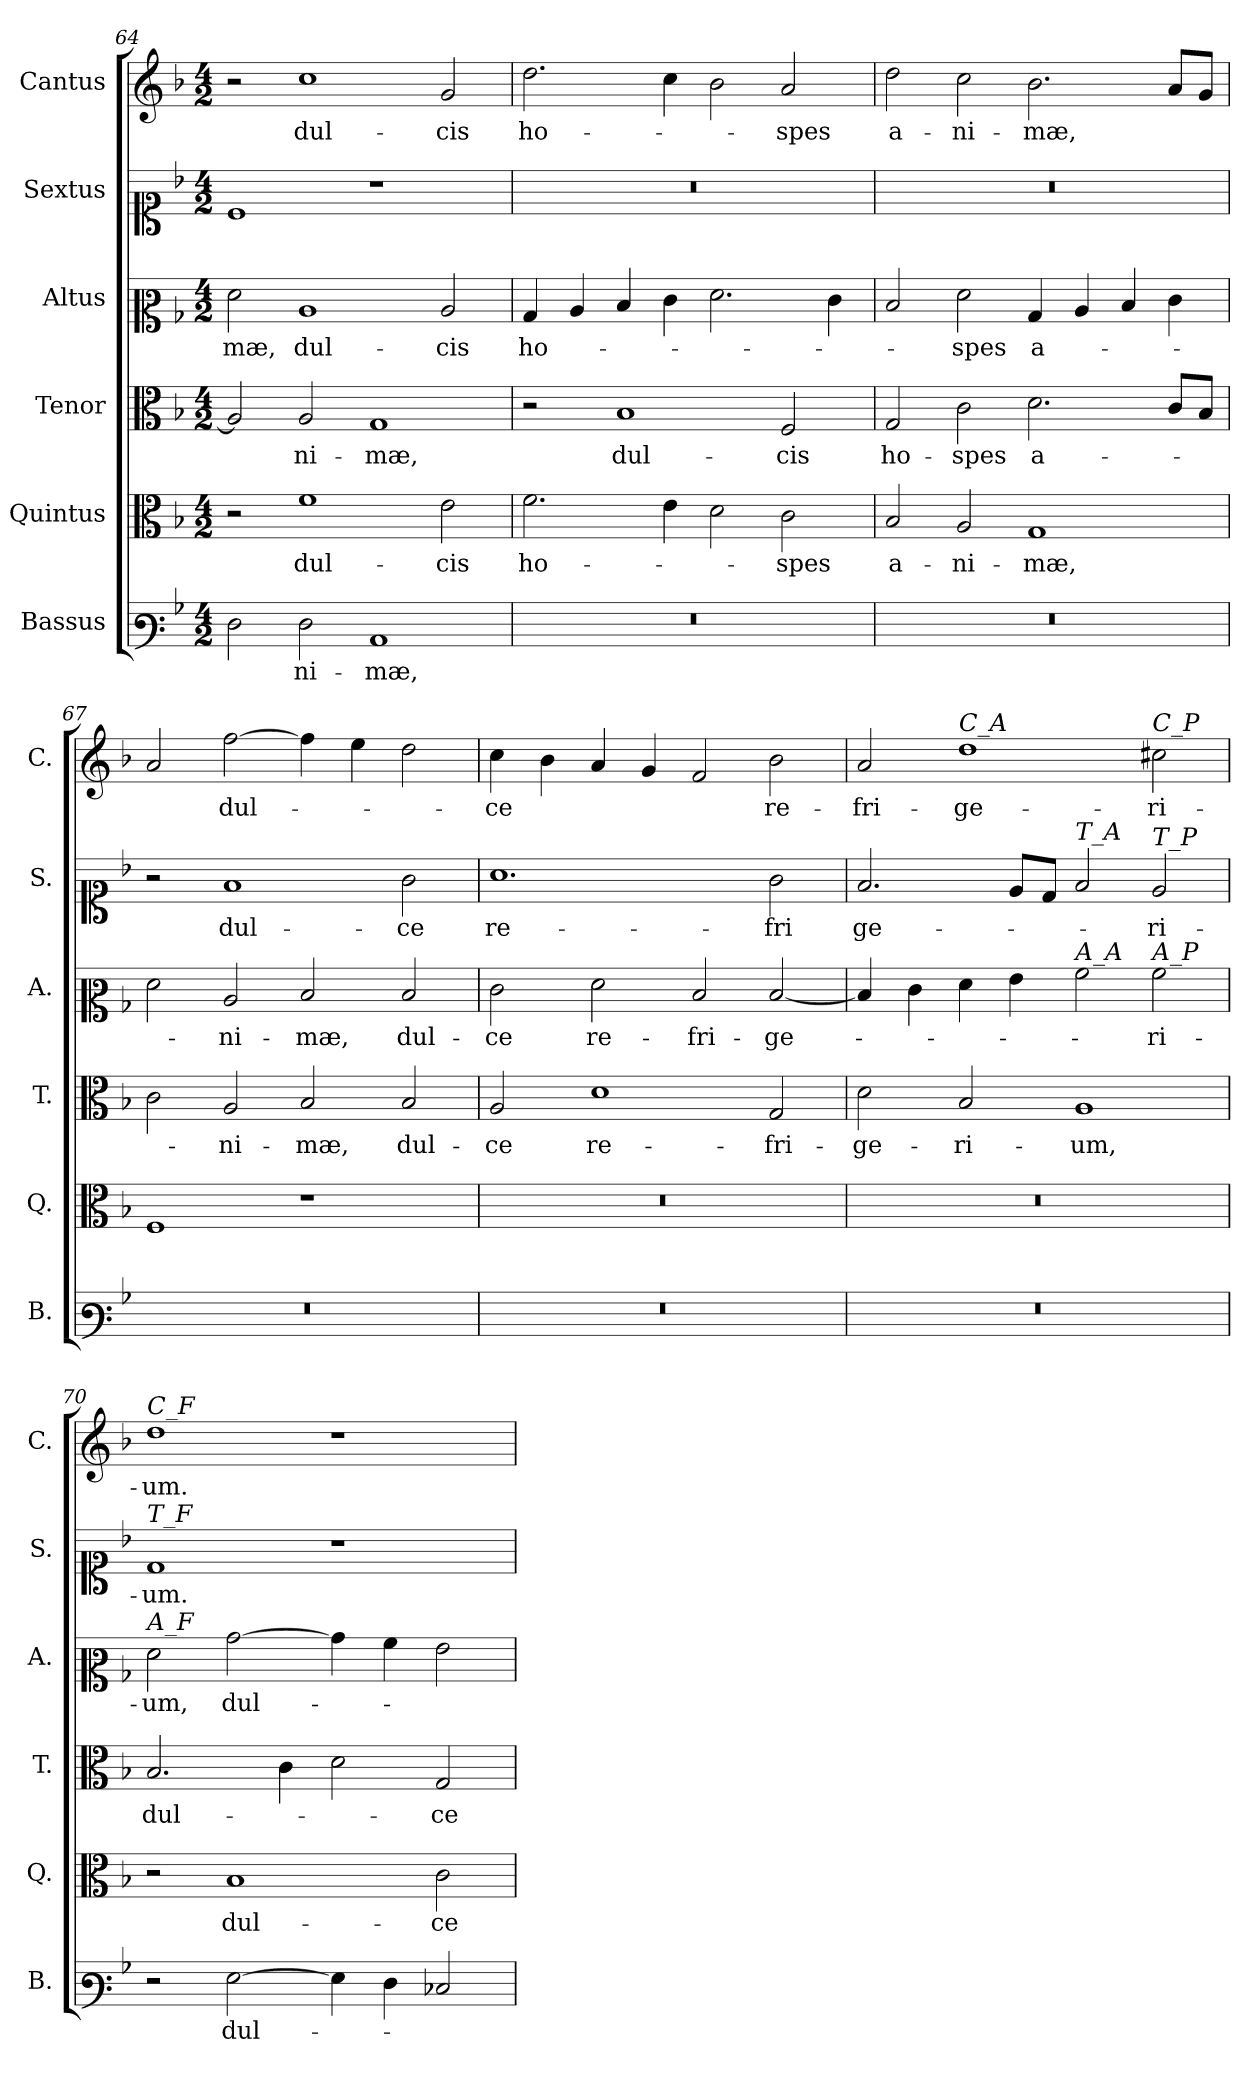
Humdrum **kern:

**kern	**text	**kern	**text	**kern	**text	**kern	**text	**kern	**text	**kern	**text
*part6	*part6	*part5	*part5	*part4	*part4	*part3	*part3	*part2	*part2	*part1	*part1
*staff6	*staff6	*staff5	*staff5	*staff4	*staff4	*staff3	*staff3	*staff2	*staff2	*staff1	*staff1
*I"Bassus	*	*I"Quintus	*	*I"Tenor	*	*I"Altus	*	*I"Sextus	*	*I"Cantus	*
*I'B.	*	*I'Q.	*	*I'T.	*	*I'A.	*	*I'S.	*	*I'C.	*
*clefF3	*	*clefC3	*	*clefC3	*	*clefC2	*	*clefC1	*	*clefG2	*
*k[b-]	*	*k[b-]	*	*k[b-]	*	*k[b-]	*	*k[b-]	*	*k[b-]	*
*M4/2	*	*M4/2	*	*M4/2	*	*M4/2	*	*M4/2	*	*M4/2	*
=64	=64	=64	=64	=64	=64	=64	=64	=64	=64	=64	=64
!	!	!	!	!	!	!	!LO:LY:b	!	!	!	!
2F\	.	2r	.	2A/]	.	2f\	-mæ,	1c	.	2r	.
!	!LO:LY:b	!	!LO:LY:b	!	!LO:LY:b	!	!LO:LY:b	!	!	!	!LO:LY:b
2F\	-ni-	1f	dul-	2A/	-ni-	1c	dul-	.	.	1cc	dul-
!	!LO:LY:b	!	!	!	!LO:LY:b	!	!	!	!	!	!
1C	-mæ,	.	.	1G	-mæ,	.	.	1r	.	.	.
!	!	!	!LO:LY:b	!	!	!	!LO:LY:b	!	!	!	!LO:LY:b
.	.	2e\	-cis	.	.	2c/	-cis	.	.	2g/	-cis
=65	=65	=65	=65	=65	=65	=65	=65	=65	=65	=65	=65
!	!	!	!LO:LY:b	!	!	!	!LO:LY:b	!	!	!	!LO:LY:b
0r	.	2.f\	ho-	2r	.	4B-/	ho-	0r	.	2.dd\	ho-
.	.	.	.	.	.	4c/	.	.	.	.	.
!	!	!	!	!	!LO:LY:b	!	!	!	!	!	!
.	.	.	.	1B-	dul-	4d/	.	.	.	.	.
.	.	4e\	.	.	.	4e\	.	.	.	4cc\	.
.	.	2d\	.	.	.	2.f\	.	.	.	2b-\	.
!	!	!	!LO:LY:b	!	!LO:LY:b	!	!	!	!	!	!LO:LY:b
.	.	2c\	-spes	2F/	-cis	.	.	.	.	2a/	-spes
.	.	.	.	.	.	4e\	.	.	.	.	.
=66	=66	=66	=66	=66	=66	=66	=66	=66	=66	=66	=66
!	!	!	!LO:LY:b	!	!LO:LY:b	!	!	!	!	!	!LO:LY:b
0r	.	2B-/	a-	2G/	ho-	2d/	.	0r	.	2dd\	a-
!	!	!	!LO:LY:b	!	!LO:LY:b	!	!LO:LY:b	!	!	!	!LO:LY:b
.	.	2A/	-ni-	2c\	-spes	2f\	-spes	.	.	2cc\	-ni-
!	!	!	!LO:LY:b	!	!LO:LY:b	!	!LO:LY:b	!	!	!	!LO:LY:b
.	.	1G	-mæ,	2.d\	a-	4B-/	a-	.	.	2.b-\	-mæ,
.	.	.	.	.	.	4c/	.	.	.	.	.
.	.	.	.	.	.	4d/	.	.	.	.	.
.	.	.	.	8c/L	.	4e\	.	.	.	8a/L	.
.	.	.	.	8B-/J	.	.	.	.	.	8g/J	.
=67	=67	=67	=67	=67	=67	=67	=67	=67	=67	=67	=67
0r	.	1F	.	2c\	.	2f\	.	2r	.	2a/	.
!	!	!	!	!	!LO:LY:b	!	!LO:LY:b	!	!LO:LY:b	!	!LO:LY:b
.	.	.	.	2A/	-ni-	2c/	-ni-	1f	dul-	[2ff\	dul-
!	!	!	!	!	!LO:LY:b	!	!LO:LY:b	!	!	!	!
.	.	1r	.	2B-/	-mæ,	2d/	-mæ,	.	.	4ff\]	.
.	.	.	.	.	.	.	.	.	.	4ee\	.
!	!	!	!	!	!LO:LY:b	!	!LO:LY:b	!	!LO:LY:b	!	!
.	.	.	.	2B-/	dul-	2d/	dul-	2g\	-ce	2dd\	.
=68	=68	=68	=68	=68	=68	=68	=68	=68	=68	=68	=68
!	!	!	!	!	!LO:LY:b	!	!LO:LY:b	!	!LO:LY:b	!	!LO:LY:b
0r	.	0r	.	2A/	-ce	2e\	-ce	1.a	re-	4cc\	-ce
.	.	.	.	.	.	.	.	.	.	4b-\	.
!	!	!	!	!	!LO:LY:b	!	!LO:LY:b	!	!	!	!
.	.	.	.	1d	re-	2f\	re-	.	.	4a/	.
.	.	.	.	.	.	.	.	.	.	4g/	.
!	!	!	!	!	!	!	!LO:LY:b	!	!	!	!
.	.	.	.	.	.	2d/	-fri-	.	.	2f/	.
!	!	!	!	!	!LO:LY:b	!	!LO:LY:b	!	!LO:LY:b	!	!LO:LY:b
.	.	.	.	2G/	-fri-	[2d/	-ge-	2g\	-fri	2b-\	re-
=69	=69	=69	=69	=69	=69	=69	=69	=69	=69	=69	=69
!	!	!	!	!	!LO:LY:b	!	!	!	!LO:LY:b	!	!LO:LY:b
0r	.	0r	.	2d\	-ge-	4d/]	.	2.f/	ge-	2a/	-fri-
.	.	.	.	.	.	4e\	.	.	.	.	.
!	!	!	!	!	!	!	!	!	!	!LO:TX:a:i:t=C_A	!
!	!	!	!	!	!LO:LY:b	!	!	!	!	!	!LO:LY:b
.	.	.	.	2B-/	-ri-	4f\	.	.	.	1dd	-ge-
.	.	.	.	.	.	4g\	.	8e/L	.	.	.
.	.	.	.	.	.	.	.	8d/J	.	.	.
!	!	!	!	!	!	!	!	!LO:TX:a:i:t=T_A	!	!	!
!	!	!	!	!	!	!LO:TX:a:i:t=A_A	!	!	!	!	!
!	!	!	!	!	!LO:LY:b	!	!	!	!	!	!
.	.	.	.	1A	-um,	2a\	.	2f/	.	.	.
!	!	!	!	!	!	!	!	!	!	!LO:TX:a:i:t=C_P	!
!	!	!	!	!	!	!	!	!LO:TX:a:i:t=T_P	!	!	!
!	!	!	!	!	!	!LO:TX:a:i:t=A_P	!	!	!	!	!
!	!	!	!	!	!	!	!LO:LY:b	!	!LO:LY:b	!	!LO:LY:b
.	.	.	.	.	.	2a\	-ri-	2e/	-ri-	2cc#X\	-ri-
=70	=70	=70	=70	=70	=70	=70	=70	=70	=70	=70	=70
!	!	!	!	!	!	!	!	!	!	!LO:TX:a:i:t=C_F	!
!	!	!	!	!	!	!	!	!LO:TX:a:i:t=T_F	!	!	!
!	!	!	!	!	!	!LO:TX:a:i:t=A_F	!	!	!	!	!
!	!	!	!	!	!LO:LY:b	!	!LO:LY:b	!	!LO:LY:b	!	!LO:LY:b
2r	.	2r	.	2.B-/	dul-	2f\	-um,	1d	-um.	1dd	-um.
!	!LO:LY:b	!	!LO:LY:b	!	!	!	!LO:LY:b	!	!	!	!
[2G\	dul-	1B-	dul-	.	.	[2b-\	dul-	.	.	.	.
.	.	.	.	4c\	.	.	.	.	.	.	.
4G\]	.	.	.	2d\	.	4b-\]	.	1r	.	1r	.
4F\	.	.	.	.	.	4a\	.	.	.	.	.
!	!	!	!LO:LY:b	!	!LO:LY:b	!	!	!	!	!	!
2E-X/	.	2c\	-ce	2G/	-ce	2g\	.	.	.	.	.
=	=	=	=	=	=	=	=	=	=	=	=
*-	*-	*-	*-	*-	*-	*-	*-	*-	*-	*-	*-
